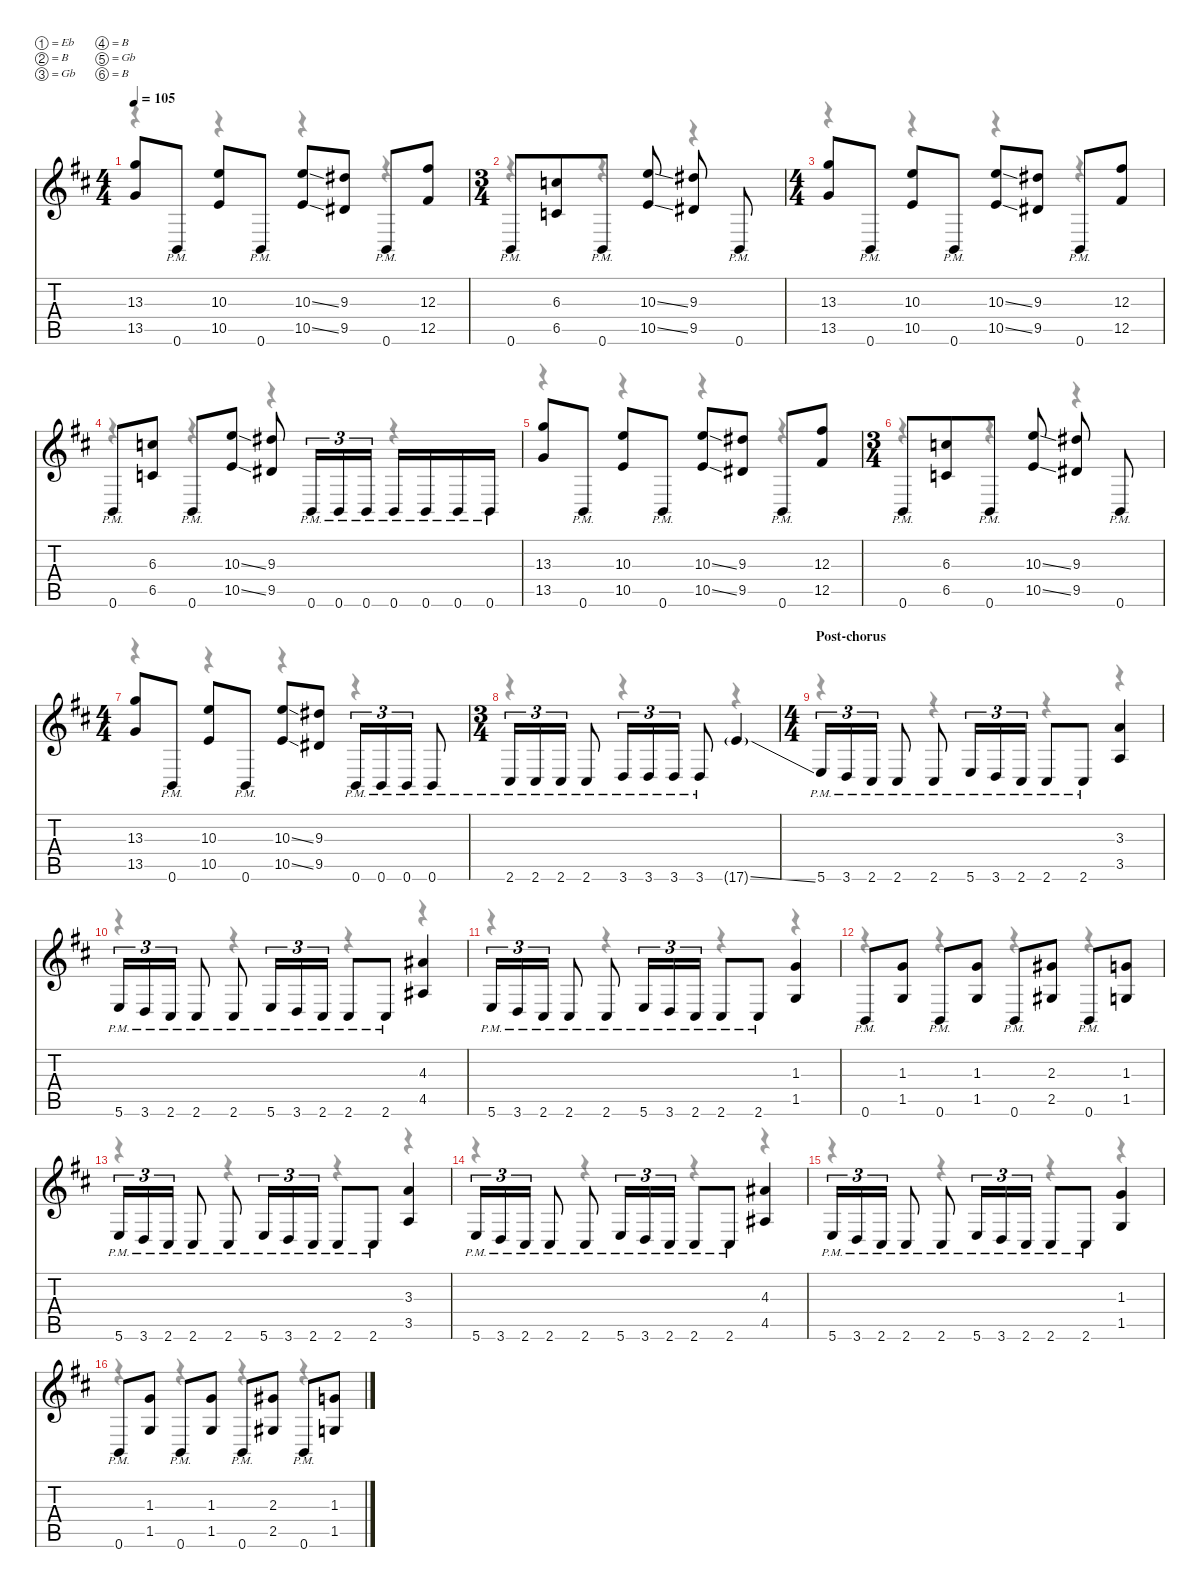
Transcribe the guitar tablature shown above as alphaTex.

\defaultSystemsLayout 4
\hideDynamics
\bracketExtendMode nobrackets
\singleTrackTrackNamePolicy hidden
\multiTrackTrackNamePolicy hidden
\firstSystemTrackNameMode fullname
\firstSystemTrackNameOrientation horizontal
\otherSystemsTrackNameOrientation horizontal
\track ("Rhythm Guitar 1" "dist.guit.") {instrument distortionguitar}
\staff {score tabs}
\tuning (Eb4 B3 Gb3 B2 Gb2 B1)
\voice
\ts (4 4)
\beaming (8 2 2 2 2)
\tempo 105
\clef g2
\ks bminor
(13.3{acc forcenatural} 13.5{acc forcenatural}).8{dy f beam Up} 0.6{pm acc forcenatural}.8{beam Up} (10.3{acc forcenatural} 10.5{acc forcenatural}).8{beam Up} 0.6{pm acc forcenatural}.8{beam Up} (10.3{ss acc forcenatural} 10.5{ss acc forcenatural}).8{beam Up} (9.3{acc #} 9.5{acc #}).8{beam Up} 0.6{pm acc forcenatural}.8{beam Up} (12.3{acc #} 12.5{acc #}).8{beam Up} |
\ts (3 4)
\beaming (8 3 1 1 1)
0.6{pm acc forcenatural}.8{beam Up} (6.3{acc forcenatural} 6.5{acc forcenatural}).8{beam Up} 0.6{pm acc forcenatural}.8{beam Up} (10.3{ss acc forcenatural} 10.5{ss acc forcenatural}).8{beam Up} (9.3{acc #} 9.5{acc #}).8{beam Up} 0.6{pm acc forcenatural}.8{beam Up} |
\ts (4 4)
\beaming (8 2 2 2 2)
(13.3{acc forcenatural} 13.5{acc forcenatural}).8{beam Up} 0.6{pm acc forcenatural}.8{beam Up} (10.3{acc forcenatural} 10.5{acc forcenatural}).8{beam Up} 0.6{pm acc forcenatural}.8{beam Up} (10.3{ss acc forcenatural} 10.5{ss acc forcenatural}).8{beam Up} (9.3{acc #} 9.5{acc #}).8{beam Up} 0.6{pm acc forcenatural}.8{beam Up} (12.3{acc #} 12.5{acc #}).8{beam Up} |
0.6{pm acc forcenatural}.8{beam Up} (6.3{acc forcenatural} 6.5{acc forcenatural}).8{beam Up} 0.6{pm acc forcenatural}.8{beam Up} (10.3{ss acc forcenatural} 10.5{ss acc forcenatural}).8{beam Up} (9.3{acc #} 9.5{acc #}).8{beam Up} 0.6{pm acc forcenatural}.16{tu (3 2) beam Up} 0.6{pm acc forcenatural}.16{tu (3 2) beam Up} 0.6{pm acc forcenatural}.16{tu (3 2) beam Up} 0.6{pm acc forcenatural}.16{beam Up} 0.6{pm acc forcenatural}.16{beam Up} 0.6{pm acc forcenatural}.16{beam Up} 0.6{pm acc forcenatural}.16{beam Up} |
(13.3{acc forcenatural} 13.5{acc forcenatural}).8{beam Up} 0.6{pm acc forcenatural}.8{beam Up} (10.3{acc forcenatural} 10.5{acc forcenatural}).8{beam Up} 0.6{pm acc forcenatural}.8{beam Up} (10.3{ss acc forcenatural} 10.5{ss acc forcenatural}).8{beam Up} (9.3{acc #} 9.5{acc #}).8{beam Up} 0.6{pm acc forcenatural}.8{beam Up} (12.3{acc #} 12.5{acc #}).8{beam Up} |
\ts (3 4)
\beaming (8 3 1 1 1)
0.6{pm acc forcenatural}.8{beam Up} (6.3{acc forcenatural} 6.5{acc forcenatural}).8{beam Up} 0.6{pm acc forcenatural}.8{beam Up} (10.3{ss acc forcenatural} 10.5{ss acc forcenatural}).8{beam Up} (9.3{acc #} 9.5{acc #}).8{beam Up} 0.6{pm acc forcenatural}.8{beam Up} |
\ts (4 4)
\beaming (8 2 2 2 2)
(13.3{acc forcenatural} 13.5{acc forcenatural}).8{beam Up} 0.6{pm acc forcenatural}.8{beam Up} (10.3{acc forcenatural} 10.5{acc forcenatural}).8{beam Up} 0.6{pm acc forcenatural}.8{beam Up} (10.3{ss acc forcenatural} 10.5{ss acc forcenatural}).8{beam Up} (9.3{acc #} 9.5{acc #}).8{beam Up} 0.6{pm acc forcenatural}.16{tu (3 2) beam Up} 0.6{pm acc forcenatural}.16{tu (3 2) beam Up} 0.6{pm acc forcenatural}.16{tu (3 2) beam Up} 0.6{pm acc forcenatural}.8{beam Up} |
\ts (3 4)
\beaming (8 3 1 1 1)
2.6{pm acc #}.16{tu (3 2) beam Up} 2.6{pm acc #}.16{tu (3 2) beam Up} 2.6{pm acc #}.16{tu (3 2) beam Up} 2.6{pm acc #}.8{beam Up} 3.6{pm acc forcenatural}.16{tu (3 2) beam Up} 3.6{pm acc forcenatural}.16{tu (3 2) beam Up} 3.6{pm acc forcenatural}.16{tu (3 2) beam Up} 3.6{pm acc forcenatural}.8{beam Up} 17.6{ss g acc forcenatural}.4{dy ff beam Up} |
\ts (4 4)
\beaming (8 2 2 2 2)
\section ("" "Post-chorus")
5.6{pm acc forcenatural}.16{tu (3 2) dy f beam Up} 3.6{pm acc forcenatural}.16{tu (3 2) beam Up} 2.6{pm acc #}.16{tu (3 2) beam Up} 2.6{pm acc #}.8{beam Up} 2.6{pm acc #}.8{beam Up} 5.6{pm acc forcenatural}.16{tu (3 2) beam Up} 3.6{pm acc forcenatural}.16{tu (3 2) beam Up} 2.6{pm acc #}.16{tu (3 2) beam Up} 2.6{pm acc #}.8{beam Up} 2.6{pm acc #}.8{beam Up} (3.3{acc forcenatural} 3.5{acc forcenatural}).4{beam Up} |
5.6{pm acc forcenatural}.16{tu (3 2) beam Up} 3.6{pm acc forcenatural}.16{tu (3 2) beam Up} 2.6{pm acc #}.16{tu (3 2) beam Up} 2.6{pm acc #}.8{beam Up} 2.6{pm acc #}.8{beam Up} 5.6{pm acc forcenatural}.16{tu (3 2) beam Up} 3.6{pm acc forcenatural}.16{tu (3 2) beam Up} 2.6{pm acc #}.16{tu (3 2) beam Up} 2.6{pm acc #}.8{beam Up} 2.6{pm acc #}.8{beam Up} (4.3{acc #} 4.5{acc #}).4{beam Up} |
5.6{pm acc forcenatural}.16{tu (3 2) beam Up} 3.6{pm acc forcenatural}.16{tu (3 2) beam Up} 2.6{pm acc #}.16{tu (3 2) beam Up} 2.6{pm acc #}.8{beam Up} 2.6{pm acc #}.8{beam Up} 5.6{pm acc forcenatural}.16{tu (3 2) beam Up} 3.6{pm acc forcenatural}.16{tu (3 2) beam Up} 2.6{pm acc #}.16{tu (3 2) beam Up} 2.6{pm acc #}.8{beam Up} 2.6{pm acc #}.8{beam Up} (1.3{acc forcenatural} 1.5{acc forcenatural}).4{beam Up} |
0.6{pm acc forcenatural}.8{beam Up} (1.3{acc forcenatural} 1.5{acc forcenatural}).8{beam Up} 0.6{pm acc forcenatural}.8{beam Up} (1.3{acc forcenatural} 1.5{acc forcenatural}).8{beam Up} 0.6{pm acc forcenatural}.8{beam Up} (2.3{acc #} 2.5{acc #}).8{beam Up} 0.6{pm acc forcenatural}.8{beam Up} (1.3{acc forcenatural} 1.5{acc forcenatural}).8{beam Up} |
5.6{pm acc forcenatural}.16{tu (3 2) beam Up} 3.6{pm acc forcenatural}.16{tu (3 2) beam Up} 2.6{pm acc #}.16{tu (3 2) beam Up} 2.6{pm acc #}.8{beam Up} 2.6{pm acc #}.8{beam Up} 5.6{pm acc forcenatural}.16{tu (3 2) beam Up} 3.6{pm acc forcenatural}.16{tu (3 2) beam Up} 2.6{pm acc #}.16{tu (3 2) beam Up} 2.6{pm acc #}.8{beam Up} 2.6{pm acc #}.8{beam Up} (3.3{acc forcenatural} 3.5{acc forcenatural}).4{beam Up} |
5.6{pm acc forcenatural}.16{tu (3 2) beam Up} 3.6{pm acc forcenatural}.16{tu (3 2) beam Up} 2.6{pm acc #}.16{tu (3 2) beam Up} 2.6{pm acc #}.8{beam Up} 2.6{pm acc #}.8{beam Up} 5.6{pm acc forcenatural}.16{tu (3 2) beam Up} 3.6{pm acc forcenatural}.16{tu (3 2) beam Up} 2.6{pm acc #}.16{tu (3 2) beam Up} 2.6{pm acc #}.8{beam Up} 2.6{pm acc #}.8{beam Up} (4.3{acc #} 4.5{acc #}).4{beam Up} |
5.6{pm acc forcenatural}.16{tu (3 2) beam Up} 3.6{pm acc forcenatural}.16{tu (3 2) beam Up} 2.6{pm acc #}.16{tu (3 2) beam Up} 2.6{pm acc #}.8{beam Up} 2.6{pm acc #}.8{beam Up} 5.6{pm acc forcenatural}.16{tu (3 2) beam Up} 3.6{pm acc forcenatural}.16{tu (3 2) beam Up} 2.6{pm acc #}.16{tu (3 2) beam Up} 2.6{pm acc #}.8{beam Up} 2.6{pm acc #}.8{beam Up} (1.3{acc forcenatural} 1.5{acc forcenatural}).4{beam Up} |
0.6{pm acc forcenatural}.8{beam Up} (1.3{acc forcenatural} 1.5{acc forcenatural}).8{beam Up} 0.6{pm acc forcenatural}.8{beam Up} (1.3{acc forcenatural} 1.5{acc forcenatural}).8{beam Up} 0.6{pm acc forcenatural}.8{beam Up} (2.3{acc #} 2.5{acc #}).8{beam Up} 0.6{pm acc forcenatural}.8{beam Up} (1.3{acc forcenatural} 1.5{acc forcenatural}).8{beam Up}
\voice
\clef g2
\ottava regular
\simile none
\ks bminor
r.4{dy mf beam Down} r.4{beam Down} r.4{beam Down} r.4{beam Down} |
r.4{beam Down} r.4{beam Down} r.4{beam Down} |
r.4{beam Down} r.4{beam Down} r.4{beam Down} r.4{beam Down} |
r.4{beam Down} r.4{beam Down} r.4{beam Down} r.4{beam Down} |
r.4{beam Down} r.4{beam Down} r.4{beam Down} r.4{beam Down} |
r.4{beam Down} r.4{beam Down} r.4{beam Down} |
r.4{beam Down} r.4{beam Down} r.4{beam Down} r.4{beam Down} |
r.4{beam Down} r.4{beam Down} r.4{beam Down} |
r.4{beam Down} r.4{beam Down} r.4{beam Down} r.4{beam Down} |
r.4{beam Down} r.4{beam Down} r.4{beam Down} r.4{beam Down} |
r.4{beam Down} r.4{beam Down} r.4{beam Down} r.4{beam Down} |
r.4{beam Down} r.4{beam Down} r.4{beam Down} r.4{beam Down} |
r.4{beam Down} r.4{beam Down} r.4{beam Down} r.4{beam Down} |
r.4{beam Down} r.4{beam Down} r.4{beam Down} r.4{beam Down} |
r.4{beam Down} r.4{beam Down} r.4{beam Down} r.4{beam Down} |
r.4{beam Down} r.4{beam Down} r.4{beam Down} r.4{beam Down}
